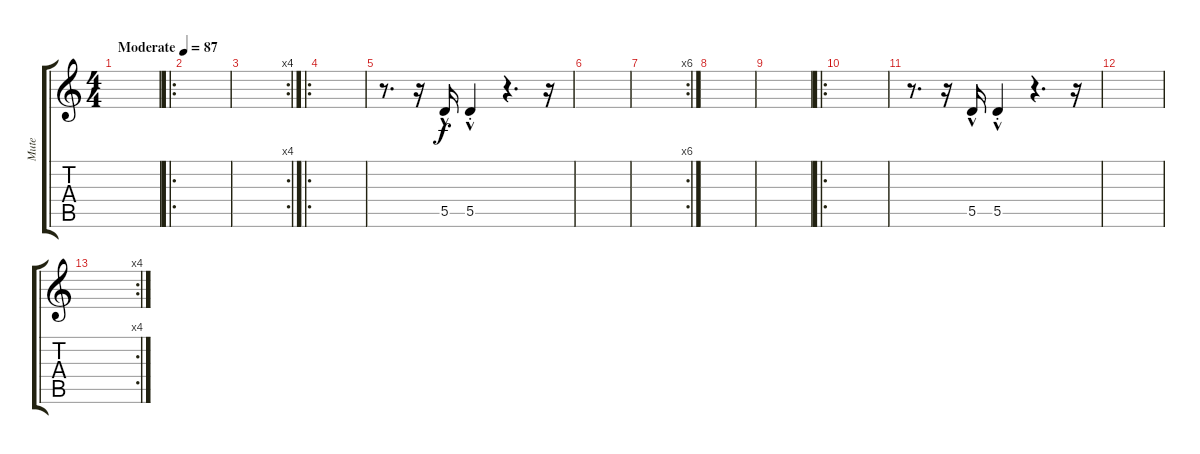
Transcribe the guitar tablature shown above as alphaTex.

\track ("Mute" "Mute") {instrument electricguitarmuted}
\staff {score tabs}
\tuning (E4 B3 G3 D3 A2 E2) {hide}
\ts (4 4)
\tempo (87 "Moderate")
\clef g2
\ks c
|
\ro
|
\rc 4
|
\ro
|
r.8{d} r.16 5.5{hac}.16 5.5{hac st}.4 r.4{d} r.16 |
|
\rc 6
|
|
|
\ro
|
r.8{d} r.16 5.5{hac}.16 5.5{hac st}.4 r.4{d} r.16 |
|
\rc 4
